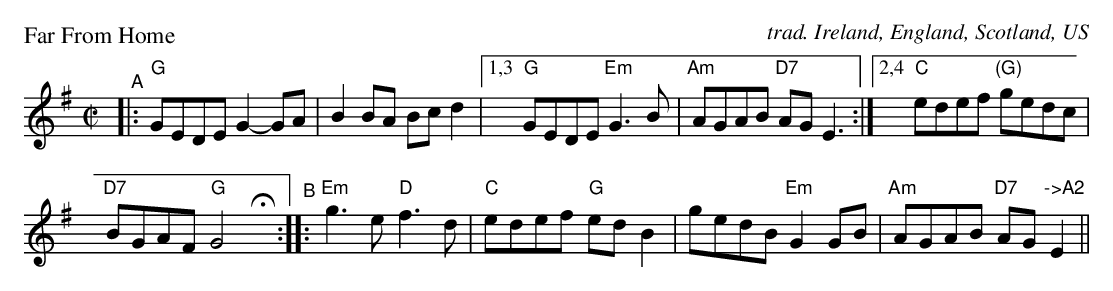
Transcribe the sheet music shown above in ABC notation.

X:1
P: Far From Home
O: trad. Ireland, England, Scotland, US
M: C|
L: 1/8
K: G
"^A"|: "G"GEDE G2-GA | B2BA Bcd2 |[1,3 "G"GEDE "Em"G3B | "Am"AGAB "D7"AGE3 :|[2,4 "C"edef "(G)"gedc |
"D7"BGAF "G"G4 Hy "^B":: "Em"g3e "D"f3d | "C"edef "G"edB2 | gedB "Em"G2GB | "Am"AGAB "D7"AG"->A2"E2 ||
